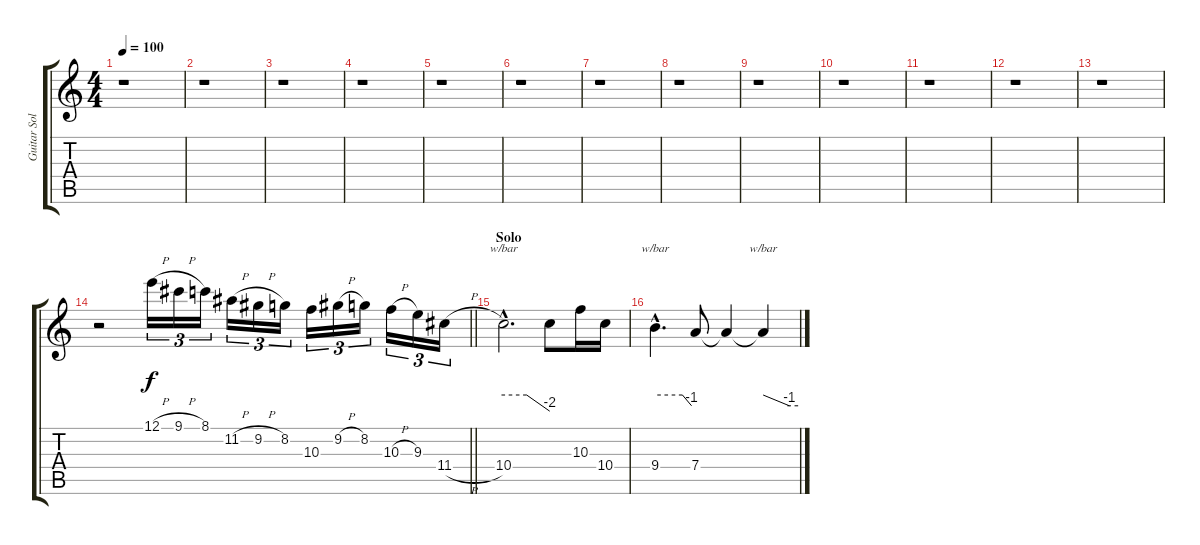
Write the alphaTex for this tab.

\track ("Guitar Solo" "Guitar Sol") {instrument overdrivenguitar}
\staff {score tabs}
\tuning (E4 B3 G3 D3 A2 E2) {hide}
\ts (4 4)
\tempo 100
\clef g2
\ks c
r.1{dy f} |
r.1 |
r.1 |
r.1 |
r.1 |
r.1 |
r.1 |
r.1 |
r.1 |
r.1 |
r.1 |
r.1 |
r.1 |
\barLineRight lightlight
r.2 12.1{h}.16{tu (3 2)} 9.1{h}.16{tu (3 2)} 8.1.16{tu (3 2)} 11.2{h}.16{tu (3 2)} 9.2{h}.16{tu (3 2)} 8.2.16{tu (3 2)} 10.3.16{tu (3 2)} 9.2{h}.16{tu (3 2)} 8.2.16{tu (3 2)} 10.3{h}.16{tu (3 2)} 9.3.16{tu (3 2)} 11.4{h}.16{tu (3 2)} |
\section ("" "Solo")
10.4{hac}.2{d tbe (custom default 0 0 30 0 60 -8)} 10.4{t}.8 10.3.16 10.4.16 |
9.4{hac}.4{d tbe (custom default 0 0 45 0 60 -4)} 7.4.8 7.4{t}.4 7.4{t}.4{tbe (custom default 0 0 45 -4 60 -4)}
